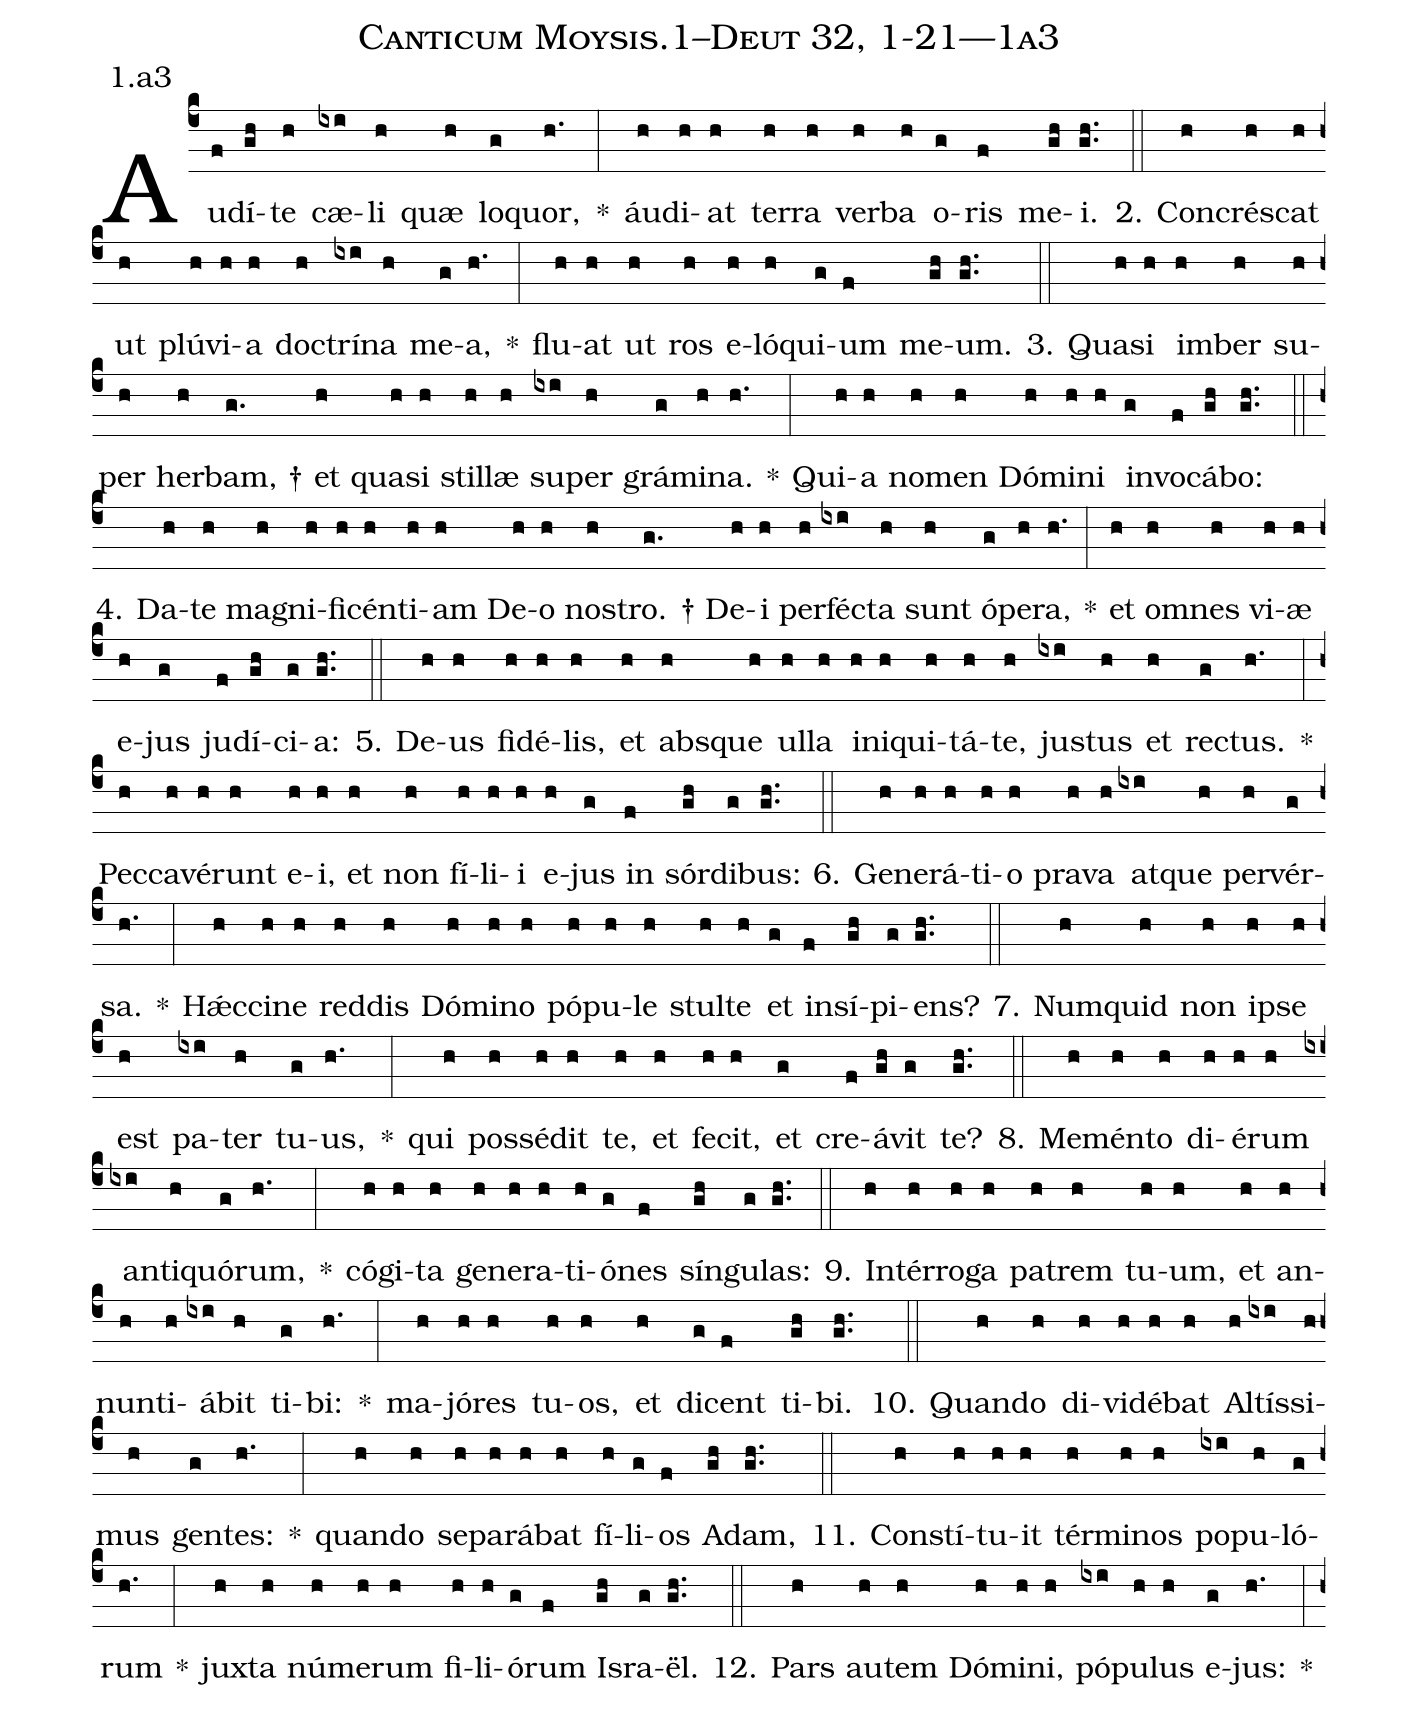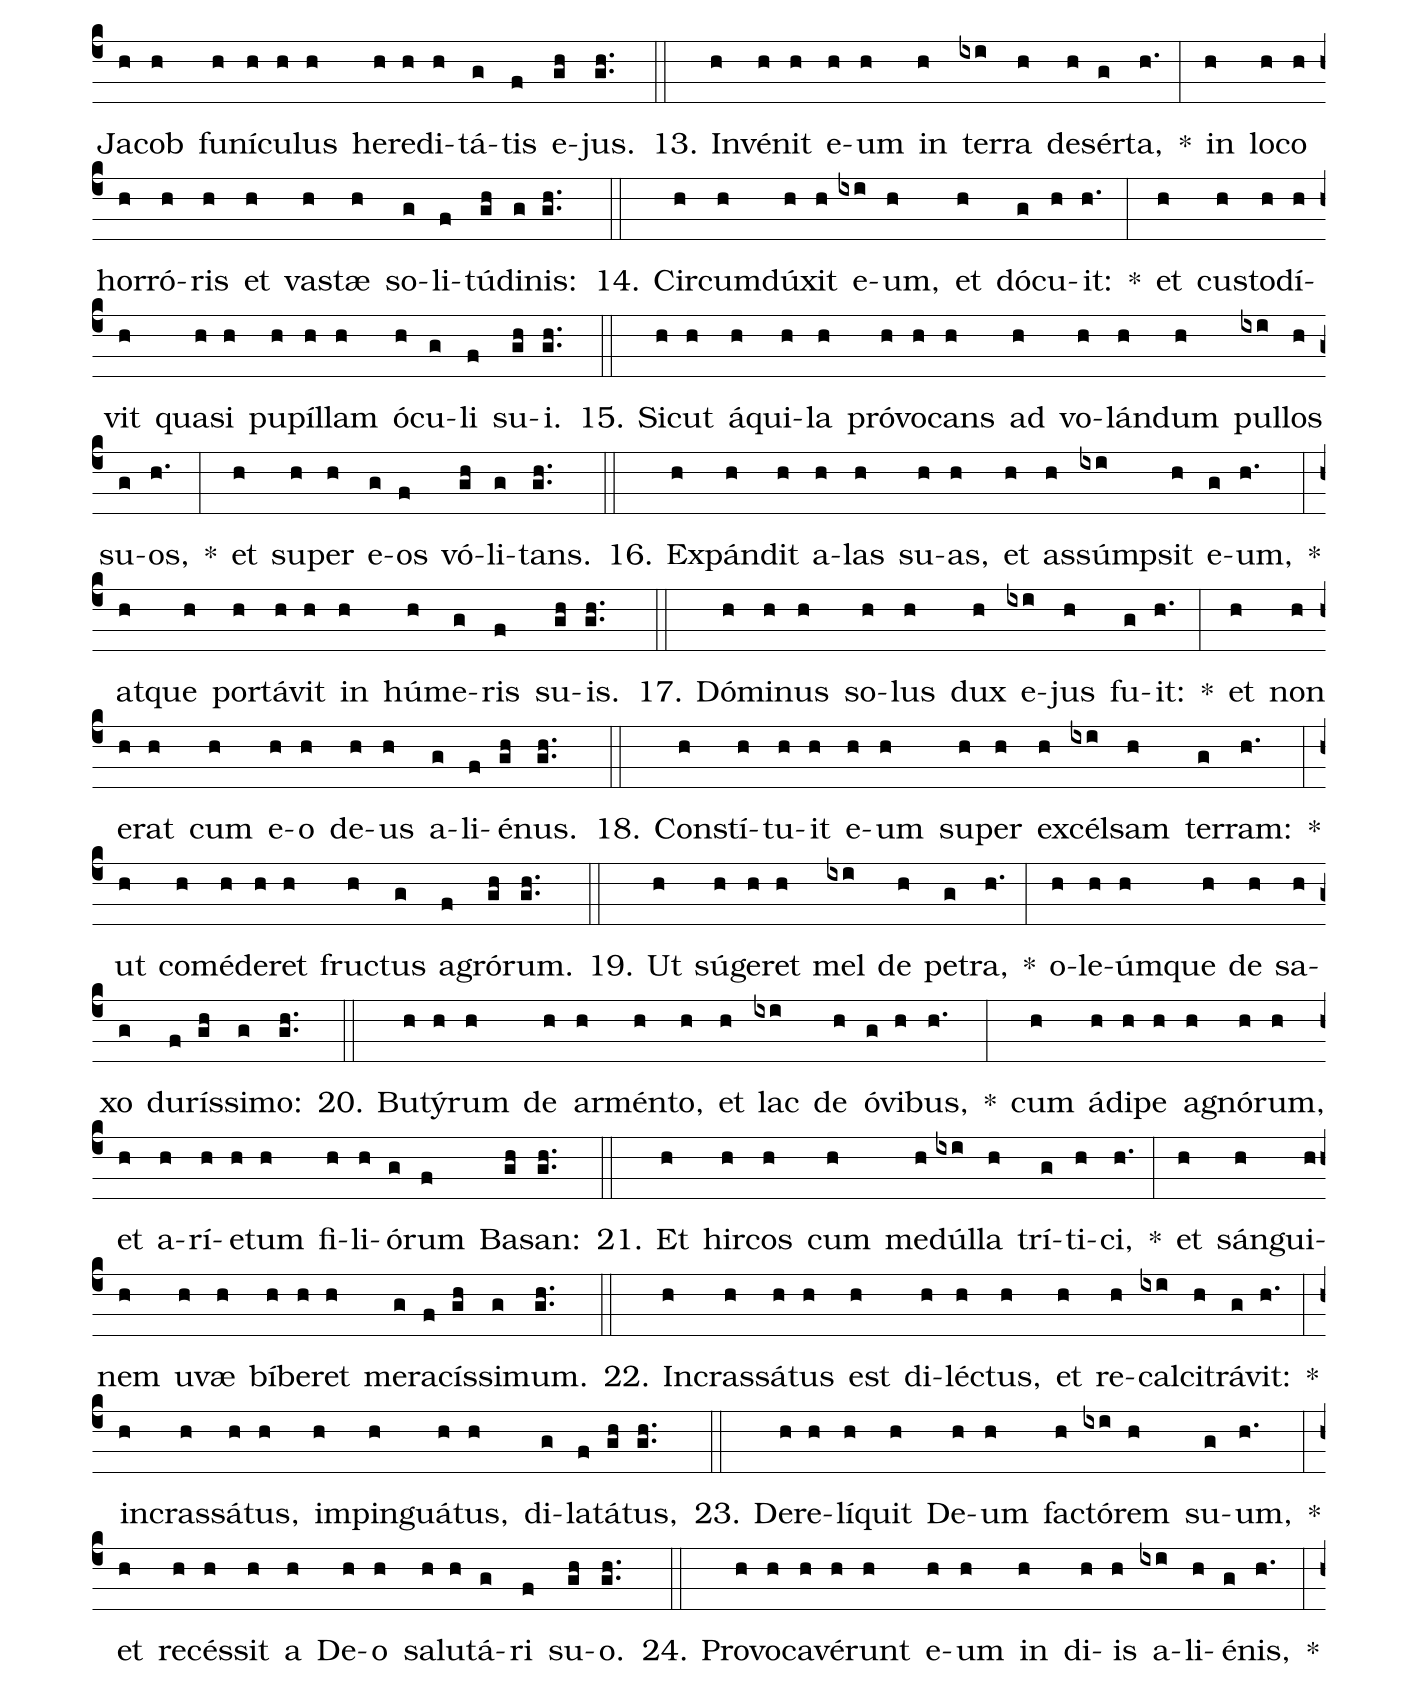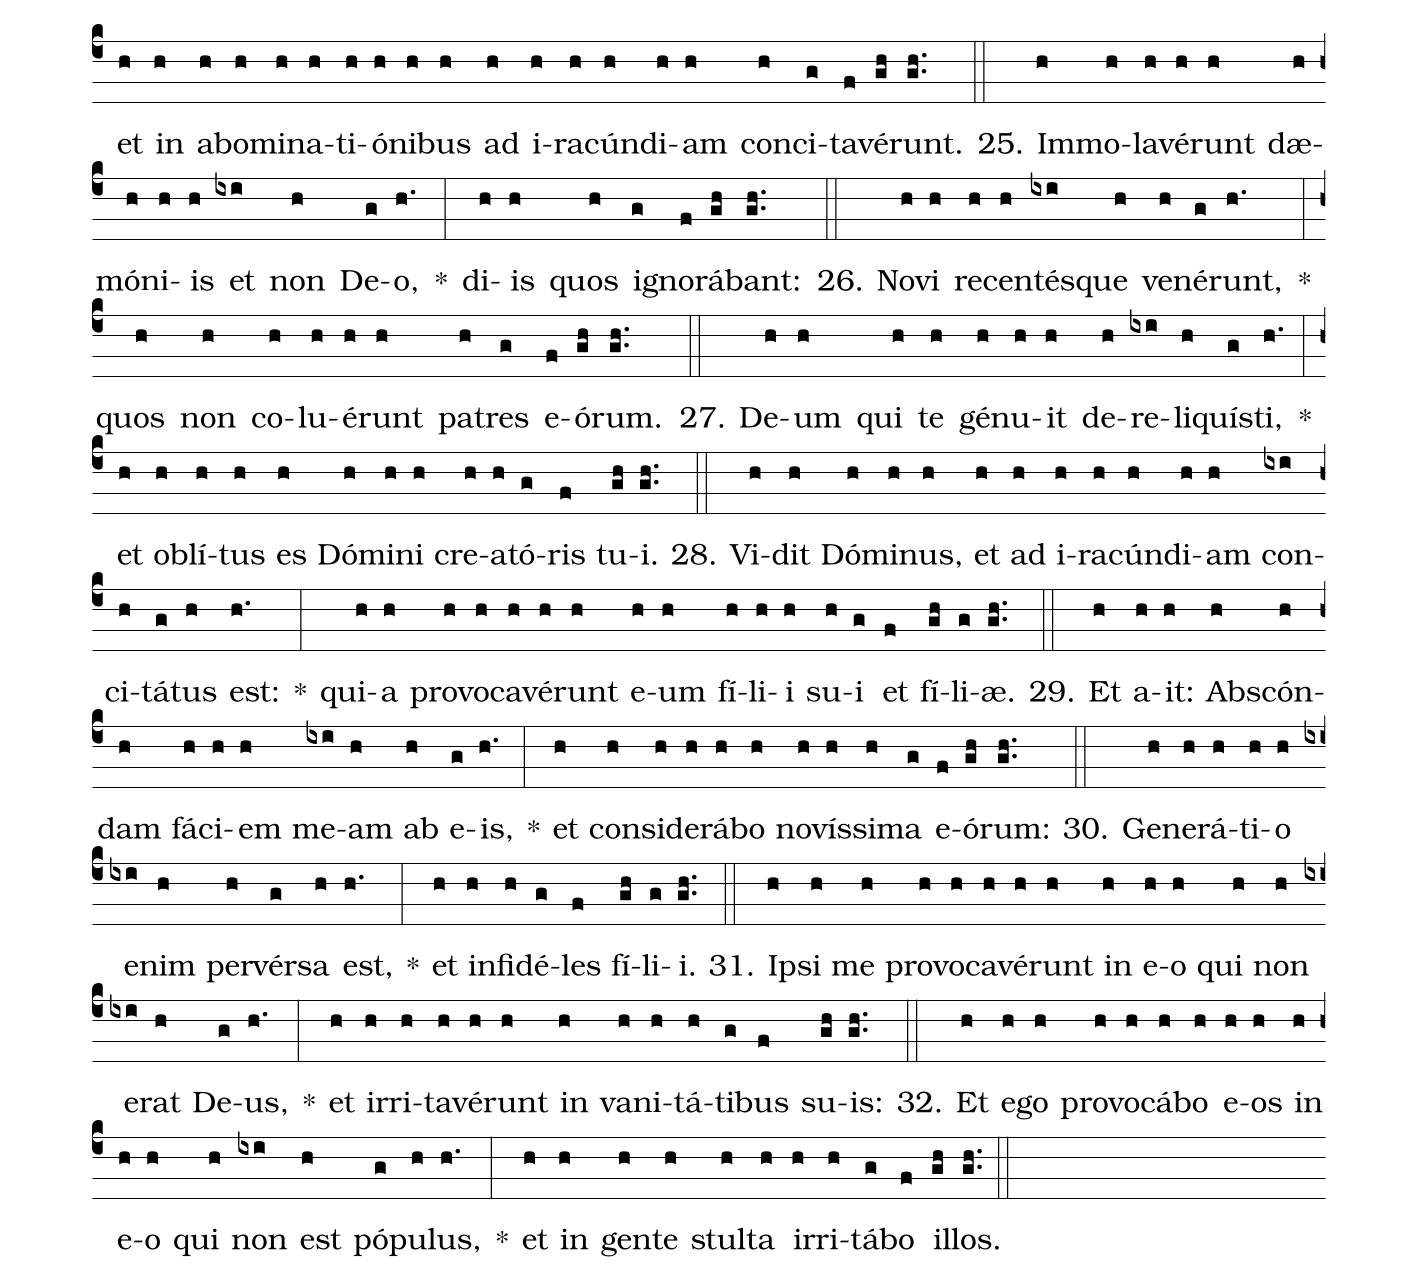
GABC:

name: Canticum Moysis.1--Deut 32, 1-21---1a3;
annotation: 1.a3;
%%
(c4)Au(f)dí(gh)te(h) cæ(ixi)li(h) quæ(h) lo(g)quor,(h.) *(:) áu(h)di(h)at(h) ter(h)ra(h) ver(h)ba(h) o(g)ris(f) me(gh)i.(gh..) (::)
2. Con(h)crés(h)cat(h) ut(h) plú(h)vi(h)a(h) doc(h)trí(ixi)na(h) me(g)a,(h.) *(:) flu(h)at(h) ut(h) ros(h) e(h)ló(h)qui(g)um(f) me(gh)um.(gh..) (::)
3. Qua(h)si(h) im(h)ber(h) su(h)per(h) her(h)bam, †(g.) et(h) qua(h)si(h) stil(h)læ(h) su(ixi)per(h) grá(g)mi(h)na.(h.) *(:) Qui(h)a(h) no(h)men(h) Dó(h)mi(h)ni(h) in(g)vo(f)cá(gh)bo:(gh..) (::)
4. Da(h)te(h) ma(h)gni(h)fi(h)cén(h)ti(h)am(h) De(h)o(h) nos(h)tro. †(g.) De(h)i(h) per(h)féc(ixi)ta(h) sunt(h) ó(g)pe(h)ra,(h.) *(:) et(h) om(h)nes(h) vi(h)æ(h) e(h)jus(g) ju(f)dí(gh)ci(g)a:(gh..) (::)
5. De(h)us(h) fi(h)dé(h)lis,(h) et(h) abs(h)que(h) ul(h)la(h) in(h)i(h)qui(h)tá(h)te,(h) jus(ixi)tus(h) et(h) rec(g)tus.(h.) *(:) Pec(h)ca(h)vé(h)runt(h) e(h)i,(h) et(h) non(h) fí(h)li(h)i(h) e(h)jus(g) in(f) sór(gh)di(g)bus:(gh..) (::)
6. Ge(h)ne(h)rá(h)ti(h)o(h) pra(h)va(h) at(ixi)que(h) per(h)vér(g)sa.(h.) *(:) Hǽc(h)ci(h)ne(h) red(h)dis(h) Dó(h)mi(h)no(h) pó(h)pu(h)le(h) stul(h)te(h) et(g) in(f)sí(gh)pi(g)ens?(gh..) (::)
7. Num(h)quid(h) non(h) ip(h)se(h) est(h) pa(ixi)ter(h) tu(g)us,(h.) *(:) qui(h) pos(h)sé(h)dit(h) te,(h) et(h) fe(h)cit,(h) et(g) cre(f)á(gh)vit(g) te?(gh..) (::)
8. Me(h)mén(h)to(h) di(h)é(h)rum(h) an(ixi)ti(h)quó(g)rum,(h.) *(:) có(h)gi(h)ta(h) ge(h)ne(h)ra(h)ti(h)ó(g)nes(f) sín(gh)gu(g)las:(gh..) (::)
9. In(h)tér(h)ro(h)ga(h) pa(h)trem(h) tu(h)um,(h) et(h) an(h)nun(h)ti(h)á(ixi)bit(h) ti(g)bi:(h.) *(:) ma(h)jó(h)res(h) tu(h)os,(h) et(h) di(g)cent(f) ti(gh)bi.(gh..) (::)
10. Quan(h)do(h) di(h)vi(h)dé(h)bat(h) Al(h)tís(ixi)si(h)mus(h) gen(g)tes:(h.) *(:) quan(h)do(h) se(h)pa(h)rá(h)bat(h) fí(h)li(g)os(f) A(gh)dam,(gh..) (::)
11. Con(h)stí(h)tu(h)it(h) tér(h)mi(h)nos(h) po(ixi)pu(h)ló(g)rum(h.) *(:) jux(h)ta(h) nú(h)me(h)rum(h) fi(h)li(h)ó(g)rum(f) Is(gh)ra(g)ël.(gh..) (::)
12. Pars(h) au(h)tem(h) Dó(h)mi(h)ni,(h) pó(ixi)pu(h)lus(h) e(g)jus:(h.) *(:) Ja(h)cob(h) fu(h)ní(h)cu(h)lus(h) he(h)re(h)di(h)tá(g)tis(f) e(gh)jus.(gh..) (::)
13. In(h)vé(h)nit(h) e(h)um(h) in(h) ter(ixi)ra(h) de(h)sér(g)ta,(h.) *(:) in(h) lo(h)co(h) hor(h)ró(h)ris(h) et(h) vas(h)tæ(h) so(g)li(f)tú(gh)di(g)nis:(gh..) (::)
14. Cir(h)cum(h)dú(h)xit(h) e(ixi)um,(h) et(h) dó(g)cu(h)it:(h.) *(:) et(h) cus(h)to(h)dí(h)vit(h) qua(h)si(h) pu(h)píl(h)lam(h) ó(h)cu(g)li(f) su(gh)i.(gh..) (::)
15. Sic(h)ut(h) á(h)qui(h)la(h) pró(h)vo(h)cans(h) ad(h) vo(h)lán(h)dum(h) pul(ixi)los(h) su(g)os,(h.) *(:) et(h) su(h)per(h) e(g)os(f) vó(gh)li(g)tans.(gh..) (::)
16. Ex(h)pán(h)dit(h) a(h)las(h) su(h)as,(h) et(h) as(h)súmp(ixi)sit(h) e(g)um,(h.) *(:) at(h)que(h) por(h)tá(h)vit(h) in(h) hú(h)me(g)ris(f) su(gh)is.(gh..) (::)
17. Dó(h)mi(h)nus(h) so(h)lus(h) dux(h) e(ixi)jus(h) fu(g)it:(h.) *(:) et(h) non(h) e(h)rat(h) cum(h) e(h)o(h) de(h)us(h) a(g)li(f)é(gh)nus.(gh..) (::)
18. Con(h)stí(h)tu(h)it(h) e(h)um(h) su(h)per(h) ex(h)cél(ixi)sam(h) ter(g)ram:(h.) *(:) ut(h) com(h)é(h)de(h)ret(h) fruc(h)tus(g) a(f)gró(gh)rum.(gh..) (::)
19. Ut(h) sú(h)ge(h)ret(h) mel(ixi) de(h) pe(g)tra,(h.) *(:) o(h)le(h)úm(h)que(h) de(h) sa(h)xo(g) du(f)rís(gh)si(g)mo:(gh..) (::)
20. Bu(h)tý(h)rum(h) de(h) ar(h)mén(h)to,(h) et(h) lac(ixi) de(h) ó(g)vi(h)bus,(h.) *(:) cum(h) á(h)di(h)pe(h) a(h)gnó(h)rum,(h) et(h) a(h)rí(h)e(h)tum(h) fi(h)li(h)ó(g)rum(f) Ba(gh)san:(gh..) (::)
21. Et(h) hir(h)cos(h) cum(h) me(h)dúl(ixi)la(h) trí(g)ti(h)ci,(h.) *(:) et(h) sán(h)gui(h)nem(h) u(h)væ(h) bí(h)be(h)ret(h) me(g)ra(f)cís(gh)si(g)mum.(gh..) (::)
22. In(h)cras(h)sá(h)tus(h) est(h) di(h)léc(h)tus,(h) et(h) re(h)cal(ixi)ci(h)trá(g)vit:(h.) *(:) in(h)cras(h)sá(h)tus,(h) im(h)pin(h)guá(h)tus,(h) di(g)la(f)tá(gh)tus,(gh..) (::)
23. De(h)re(h)lí(h)quit(h) De(h)um(h) fac(h)tó(ixi)rem(h) su(g)um,(h.) *(:) et(h) re(h)cés(h)sit(h) a(h) De(h)o(h) sa(h)lu(h)tá(g)ri(f) su(gh)o.(gh..) (::)
24. Pro(h)vo(h)ca(h)vé(h)runt(h) e(h)um(h) in(h) di(h)is(h) a(ixi)li(h)é(g)nis,(h.) *(:) et(h) in(h) ab(h)o(h)mi(h)na(h)ti(h)ó(h)ni(h)bus(h) ad(h) i(h)ra(h)cún(h)di(h)am(h) con(h)ci(g)ta(f)vé(gh)runt.(gh..) (::)
25. Im(h)mo(h)la(h)vé(h)runt(h) dæ(h)mó(h)ni(h)is(h) et(ixi) non(h) De(g)o,(h.) *(:) di(h)is(h) quos(h) i(g)gno(f)rá(gh)bant:(gh..) (::)
26. No(h)vi(h) re(h)cen(h)tés(ixi)que(h) ve(h)né(g)runt,(h.) *(:) quos(h) non(h) co(h)lu(h)é(h)runt(h) pa(h)tres(g) e(f)ó(gh)rum.(gh..) (::)
27. De(h)um(h) qui(h) te(h) gé(h)nu(h)it(h) de(h)re(ixi)li(h)quís(g)ti,(h.) *(:) et(h) ob(h)lí(h)tus(h) es(h) Dó(h)mi(h)ni(h) cre(h)a(h)tó(g)ris(f) tu(gh)i.(gh..) (::)
28. Vi(h)dit(h) Dó(h)mi(h)nus,(h) et(h) ad(h) i(h)ra(h)cún(h)di(h)am(h) con(ixi)ci(h)tá(g)tus(h) est:(h.) *(:) qui(h)a(h) pro(h)vo(h)ca(h)vé(h)runt(h) e(h)um(h) fí(h)li(h)i(h) su(h)i(g) et(f) fí(gh)li(g)æ.(gh..) (::)
29. Et(h) a(h)it:(h) Abs(h)cón(h)dam(h) fá(h)ci(h)em(h) me(ixi)am(h) ab(h) e(g)is,(h.) *(:) et(h) con(h)si(h)de(h)rá(h)bo(h) no(h)vís(h)si(h)ma(g) e(f)ó(gh)rum:(gh..) (::)
30. Ge(h)ne(h)rá(h)ti(h)o(h) e(ixi)nim(h) per(h)vér(g)sa(h) est,(h.) *(:) et(h) in(h)fi(h)dé(g)les(f) fí(gh)li(g)i.(gh..) (::)
31. Ip(h)si(h) me(h) pro(h)vo(h)ca(h)vé(h)runt(h) in(h) e(h)o(h) qui(h) non(h) e(ixi)rat(h) De(g)us,(h.) *(:) et(h) ir(h)ri(h)ta(h)vé(h)runt(h) in(h) va(h)ni(h)tá(h)ti(g)bus(f) su(gh)is:(gh..) (::)
32. Et(h) e(h)go(h) pro(h)vo(h)cá(h)bo(h) e(h)os(h) in(h) e(h)o(h) qui(h) non(ixi) est(h) pó(g)pu(h)lus,(h.) *(:) et(h) in(h) gen(h)te(h) stul(h)ta(h) ir(h)ri(h)tá(g)bo(f) il(gh)los.(gh..) (::)
